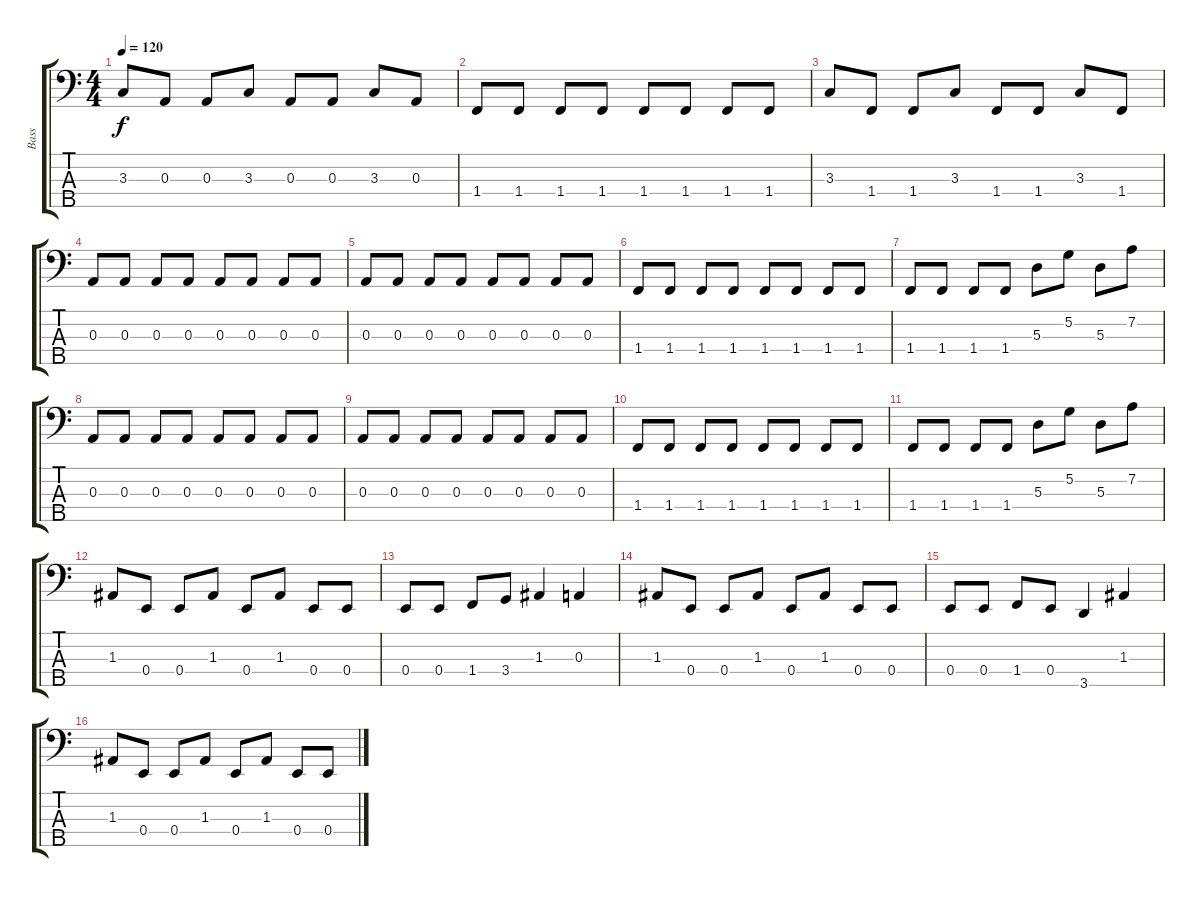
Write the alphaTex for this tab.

\track ("Bass" "Bass") {instrument electricbassfinger}
\staff {score tabs}
\tuning (G2 D2 A1 E1 B0) {hide}
\ts (4 4)
\tempo 120
\clef f4
\ks c
3.3.8{dy f} 0.3.8 0.3.8 3.3.8 0.3.8 0.3.8 3.3.8 0.3.8 |
1.4.8 1.4.8 1.4.8 1.4.8 1.4.8 1.4.8 1.4.8 1.4.8 |
3.3.8 1.4.8 1.4.8 3.3.8 1.4.8 1.4.8 3.3.8 1.4.8 |
0.3.8 0.3.8 0.3.8 0.3.8 0.3.8 0.3.8 0.3.8 0.3.8 |
0.3.8 0.3.8 0.3.8 0.3.8 0.3.8 0.3.8 0.3.8 0.3.8 |
1.4.8 1.4.8 1.4.8 1.4.8 1.4.8 1.4.8 1.4.8 1.4.8 |
1.4.8 1.4.8 1.4.8 1.4.8 5.3.8 5.2.8 5.3.8 7.2.8 |
0.3.8 0.3.8 0.3.8 0.3.8 0.3.8 0.3.8 0.3.8 0.3.8 |
0.3.8 0.3.8 0.3.8 0.3.8 0.3.8 0.3.8 0.3.8 0.3.8 |
1.4.8 1.4.8 1.4.8 1.4.8 1.4.8 1.4.8 1.4.8 1.4.8 |
1.4.8 1.4.8 1.4.8 1.4.8 5.3.8 5.2.8 5.3.8 7.2.8 |
1.3.8 0.4.8 0.4.8 1.3.8 0.4.8 1.3.8 0.4.8 0.4.8 |
0.4.8 0.4.8 1.4.8 3.4.8 1.3.4 0.3.4 |
1.3.8 0.4.8 0.4.8 1.3.8 0.4.8 1.3.8 0.4.8 0.4.8 |
0.4.8 0.4.8 1.4.8 0.4.8 3.5.4 1.3.4 |
1.3.8 0.4.8 0.4.8 1.3.8 0.4.8 1.3.8 0.4.8 0.4.8
